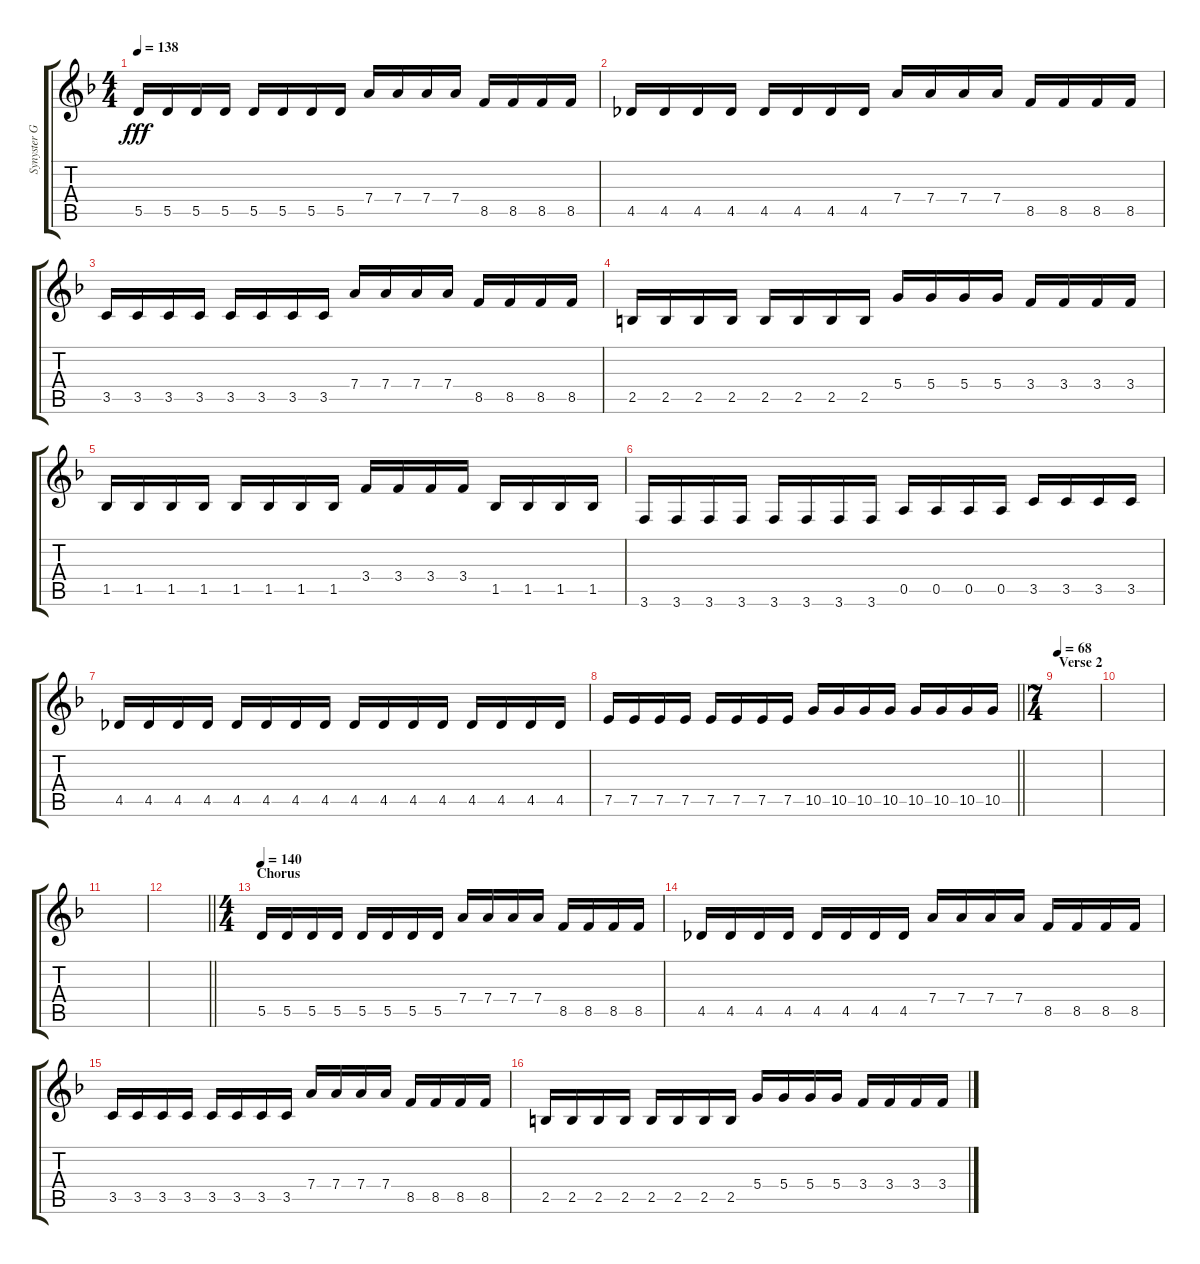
\track ("Synyster Gates" "Synyster G") {instrument distortionguitar}
\staff {score tabs}
\tuning (E4 B3 G3 D3 A2 D2) {hide}
\ts (4 4)
\tempo 138
\clef g2
\ks dminor
5.5.16{dy fff} 5.5.16 5.5.16 5.5.16 5.5.16 5.5.16 5.5.16 5.5.16 7.4.16 7.4.16 7.4.16 7.4.16 8.5.16 8.5.16 8.5.16 8.5.16 |
4.5.16 4.5.16 4.5.16 4.5.16 4.5.16 4.5.16 4.5.16 4.5.16 7.4.16 7.4.16 7.4.16 7.4.16 8.5.16 8.5.16 8.5.16 8.5.16 |
3.5.16 3.5.16 3.5.16 3.5.16 3.5.16 3.5.16 3.5.16 3.5.16 7.4.16 7.4.16 7.4.16 7.4.16 8.5.16 8.5.16 8.5.16 8.5.16 |
2.5.16 2.5.16 2.5.16 2.5.16 2.5.16 2.5.16 2.5.16 2.5.16 5.4.16 5.4.16 5.4.16 5.4.16 3.4.16 3.4.16 3.4.16 3.4.16 |
1.5.16 1.5.16 1.5.16 1.5.16 1.5.16 1.5.16 1.5.16 1.5.16 3.4.16 3.4.16 3.4.16 3.4.16 1.5.16 1.5.16 1.5.16 1.5.16 |
3.6.16 3.6.16 3.6.16 3.6.16 3.6.16 3.6.16 3.6.16 3.6.16 0.5.16 0.5.16 0.5.16 0.5.16 3.5.16 3.5.16 3.5.16 3.5.16 |
4.5.16 4.5.16 4.5.16 4.5.16 4.5.16 4.5.16 4.5.16 4.5.16 4.5.16 4.5.16 4.5.16 4.5.16 4.5.16 4.5.16 4.5.16 4.5.16 |
\barLineRight lightlight
7.5.16 7.5.16 7.5.16 7.5.16 7.5.16 7.5.16 7.5.16 7.5.16 10.5.16 10.5.16 10.5.16 10.5.16 10.5.16 10.5.16 10.5.16 10.5.16 |
\ts (7 4)
\section ("" "Verse 2")
\tempo 68
|
|
|
\barLineRight lightlight
|
\ts (4 4)
\section ("" "Chorus")
\tempo 140
5.5.16 5.5.16 5.5.16 5.5.16 5.5.16 5.5.16 5.5.16 5.5.16 7.4.16 7.4.16 7.4.16 7.4.16 8.5.16 8.5.16 8.5.16 8.5.16 |
4.5.16 4.5.16 4.5.16 4.5.16 4.5.16 4.5.16 4.5.16 4.5.16 7.4.16 7.4.16 7.4.16 7.4.16 8.5.16 8.5.16 8.5.16 8.5.16 |
3.5.16 3.5.16 3.5.16 3.5.16 3.5.16 3.5.16 3.5.16 3.5.16 7.4.16 7.4.16 7.4.16 7.4.16 8.5.16 8.5.16 8.5.16 8.5.16 |
2.5.16 2.5.16 2.5.16 2.5.16 2.5.16 2.5.16 2.5.16 2.5.16 5.4.16 5.4.16 5.4.16 5.4.16 3.4.16 3.4.16 3.4.16 3.4.16
